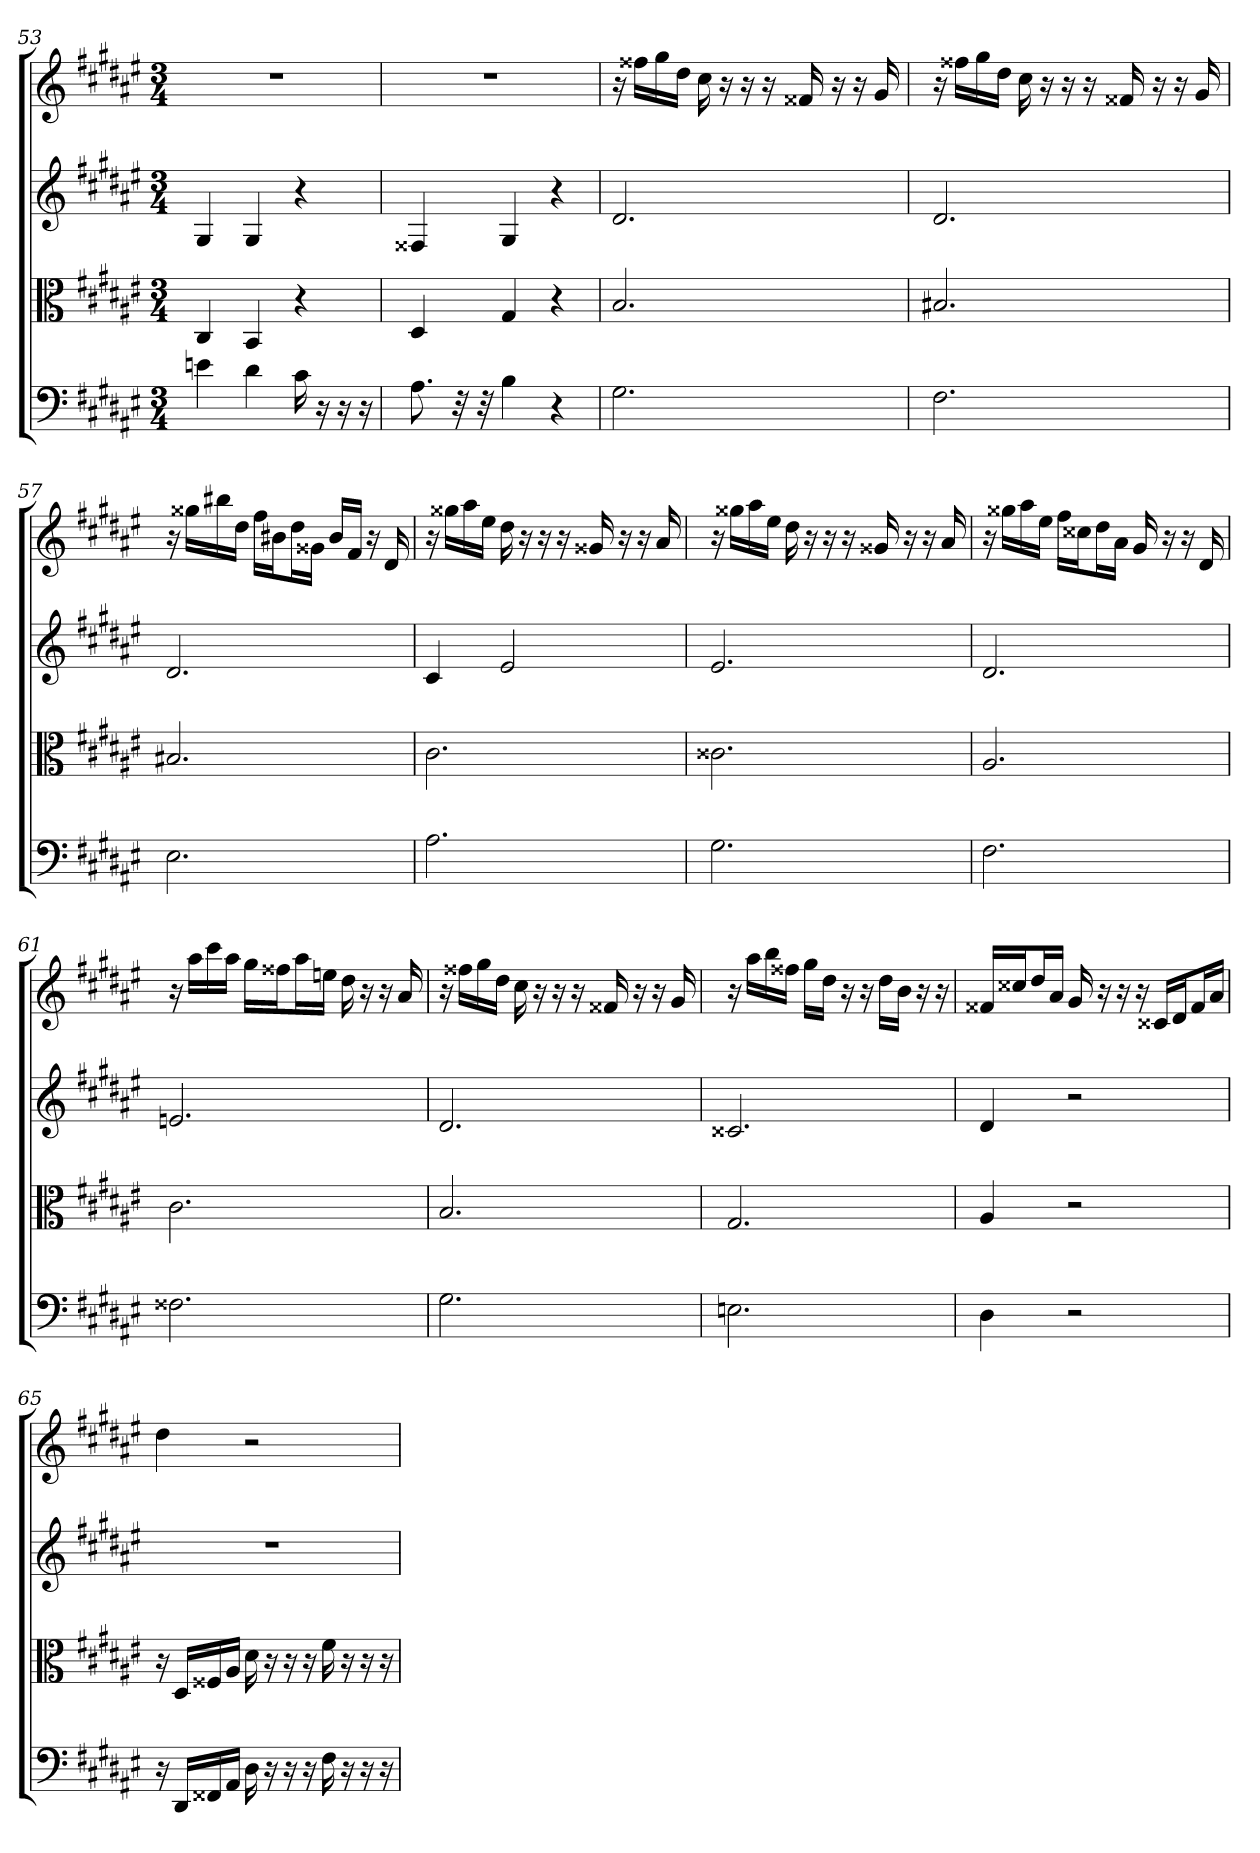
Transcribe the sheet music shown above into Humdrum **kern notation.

**kern	**kern	**kern	**kern
*part4	*part3	*part2	*part1
*staff4	*staff3	*staff2	*staff1
*clefF4	*clefC3	*clefG2	*clefG2
*k[f#c#g#d#a#e#]	*k[f#c#g#d#a#e#]	*k[f#c#g#d#a#e#]	*k[f#c#g#d#a#e#]
*F#:	*F#:	*F#:	*F#:
*M3/4	*M3/4	*M3/4	*M3/4
=53	=53	=53	=53
4en	4C#	4G#	2.r
4d#	4BB	4G#	.
16c#	4r	4r	.
16r	.	.	.
16r	.	.	.
16r	.	.	.
=54	=54	=54	=54
8.A#	4D#	4F##X	2.r
32r	.	.	.
32r	.	.	.
4B	4G#	4G#	.
4r	4r	4r	.
=55	=55	=55	=55
2.G#	2.B	2.d#	16r
.	.	.	16ff##X\LL
.	.	.	16gg#\
.	.	.	16dd#\JJ
.	.	.	16cc#
.	.	.	16r
.	.	.	16r
.	.	.	16r
.	.	.	16f##X
.	.	.	16r
.	.	.	16r
.	.	.	16g#
=56	=56	=56	=56
2.F#	2.B#X	2.d#	16r
.	.	.	16ff##X\LL
.	.	.	16gg#\
.	.	.	16dd#\JJ
.	.	.	16cc#
.	.	.	16r
.	.	.	16r
.	.	.	16r
.	.	.	16f##X
.	.	.	16r
.	.	.	16r
.	.	.	16g#
=57	=57	=57	=57
2.E#	2.B#X	2.d#	16r
.	.	.	16gg##X\LL
.	.	.	16bb#X\
.	.	.	16dd#\JJ
.	.	.	16ff#\LL
.	.	.	16b#X\J
.	.	.	16dd#\L
.	.	.	16g##X\JJ
.	.	.	16b#/LL
.	.	.	16f#/JJ
.	.	.	16r
.	.	.	16d#
=58	=58	=58	=58
2.A#	2.c#	4c#	16r
.	.	.	16gg##X\LL
.	.	.	16aa#\
.	.	.	16ee#\JJ
.	.	2e#	16dd#
.	.	.	16r
.	.	.	16r
.	.	.	16r
.	.	.	16g##X
.	.	.	16r
.	.	.	16r
.	.	.	16a#
=59	=59	=59	=59
2.G#	2.c##X	2.e#	16r
.	.	.	16gg##X\LL
.	.	.	16aa#\
.	.	.	16ee#\JJ
.	.	.	16dd#
.	.	.	16r
.	.	.	16r
.	.	.	16r
.	.	.	16g##X
.	.	.	16r
.	.	.	16r
.	.	.	16a#
=60	=60	=60	=60
2.F#	2.A#	2.d#	16r
.	.	.	16gg##X\LL
.	.	.	16aa#\
.	.	.	16ee#\JJ
.	.	.	16ff#\LL
.	.	.	16cc##X\J
.	.	.	16dd#\L
.	.	.	16a#\JJ
.	.	.	16g#
.	.	.	16r
.	.	.	16r
.	.	.	16d#
=61	=61	=61	=61
2.F##X	2.c#	2.en	16r
.	.	.	16aa#\LL
.	.	.	16ccc#\
.	.	.	16aa#\JJ
.	.	.	16gg#\LL
.	.	.	16ff##X\J
.	.	.	16aa#\L
.	.	.	16een\JJ
.	.	.	16dd#
.	.	.	16r
.	.	.	16r
.	.	.	16a#
=62	=62	=62	=62
2.G#	2.B	2.d#	16r
.	.	.	16ff##X\LL
.	.	.	16gg#\
.	.	.	16dd#\JJ
.	.	.	16cc#
.	.	.	16r
.	.	.	16r
.	.	.	16r
.	.	.	16f##X
.	.	.	16r
.	.	.	16r
.	.	.	16g#
=63	=63	=63	=63
2.En	2.G#	2.c##X	16r
.	.	.	16aa#\LL
.	.	.	16bb\
.	.	.	16ff##X\JJ
.	.	.	16gg#\LL
.	.	.	16dd#\JJ
.	.	.	16r
.	.	.	16r
.	.	.	16dd#\LL
.	.	.	16b\JJ
.	.	.	16r
.	.	.	16r
=64	=64	=64	=64
4D#	4A#	4d#	16f##X/LL
.	.	.	16cc##X/J
.	.	.	16dd#/L
.	.	.	16a#/JJ
2r	2r	2r	16g#
.	.	.	16r
.	.	.	16r
.	.	.	16r
.	.	.	16c##X/LL
.	.	.	16d#/J
.	.	.	16f##/L
.	.	.	16a#/JJ
=65	=65	=65	=65
16r	16r	2.r	4dd#
16DD#/LL	16D#/LL	.	.
16FF##X/	16F##X/	.	.
16AA#/JJ	16A#/JJ	.	.
16D#	16d#	.	2r
16r	16r	.	.
16r	16r	.	.
16r	16r	.	.
16F#	16f#	.	.
16r	16r	.	.
16r	16r	.	.
16r	16r	.	.
=	=	=	=
*-	*-	*-	*-
